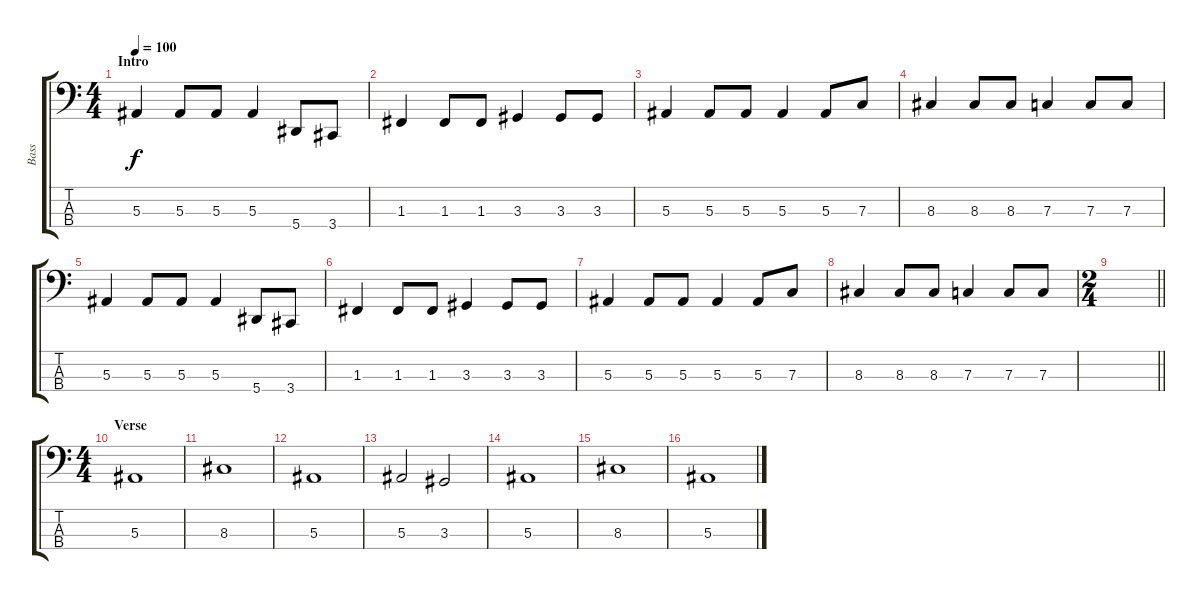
\track ("Bass" "Bass") {instrument electricbassfinger}
\staff {score tabs}
\tuning (Eb2 Bb1 F1 Bb0) {hide}
\ts (4 4)
\section ("" "Intro")
\tempo 100
\clef f4
\ks c
5.3.4{dy f instrument electricbassfinger} 5.3.8 5.3.8 5.3.4 5.4.8 3.4.8 |
1.3.4 1.3.8 1.3.8 3.3.4 3.3.8 3.3.8 |
5.3.4 5.3.8 5.3.8 5.3.4 5.3.8 7.3.8 |
8.3.4 8.3.8 8.3.8 7.3.4 7.3.8 7.3.8 |
5.3.4 5.3.8 5.3.8 5.3.4 5.4.8 3.4.8 |
1.3.4 1.3.8 1.3.8 3.3.4 3.3.8 3.3.8 |
5.3.4 5.3.8 5.3.8 5.3.4 5.3.8 7.3.8 |
8.3.4 8.3.8 8.3.8 7.3.4 7.3.8 7.3.8 |
\ts (2 4)
\barLineRight lightlight
|
\ts (4 4)
\section ("" "Verse")
5.3.1 |
8.3.1 |
5.3.1 |
5.3.2 3.3.2 |
5.3.1 |
8.3.1 |
5.3.1
